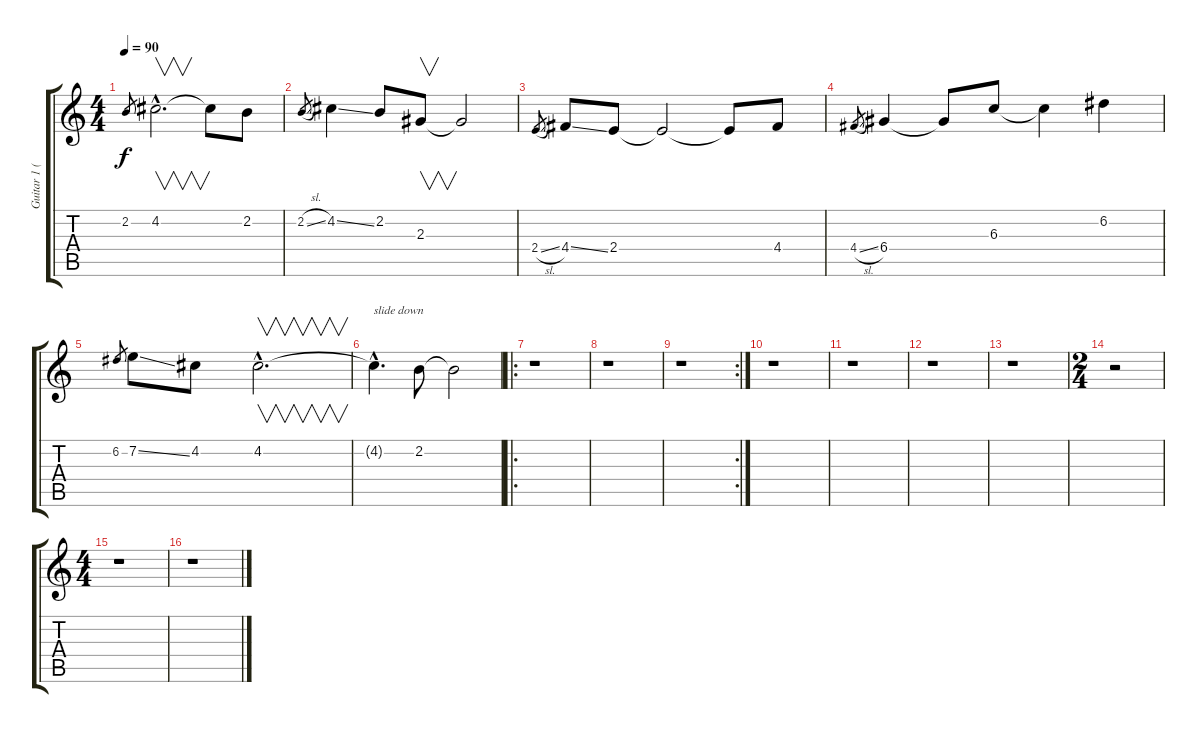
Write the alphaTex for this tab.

\track ("Guitar 1 (slide)" "Guitar 1 (") {instrument overdrivenguitar}
\staff {score tabs}
\tuning (D4 A3 Gb3 D3 A2 D2) {hide}
\ts (4 4)
\tempo 90
\clef g2
\ks c
2.2.8{gr dy f instrument overdrivenguitar} 4.2{hac}.2{v d} 4.2{t}.8 2.2.8 |
2.2{sl}.8{gr} 4.2{ss}.4 2.2.8 2.3.8{v} 2.3{t}.2 |
2.4{sl}.8{gr} 4.4{ss}.8 2.4.8 2.4{t}.2 2.4{t}.8 4.4.8 |
4.4{sl}.8{gr} 6.4.4 6.4{t}.8 6.3.8 6.3{t}.4 6.2.4 |
6.2.8{gr} 7.2{ss}.8 4.2.8 4.2{hac}.2{v d} |
4.2{hac t}.4{d txt "slide down"} 2.2.8 2.2{t}.2 |
\ro
r.1 |
r.1 |
\rc 2
r.1 |
r.1 |
r.1 |
r.1 |
r.1 |
\ts (2 4)
r.2 |
\ts (4 4)
r.1 |
r.1
